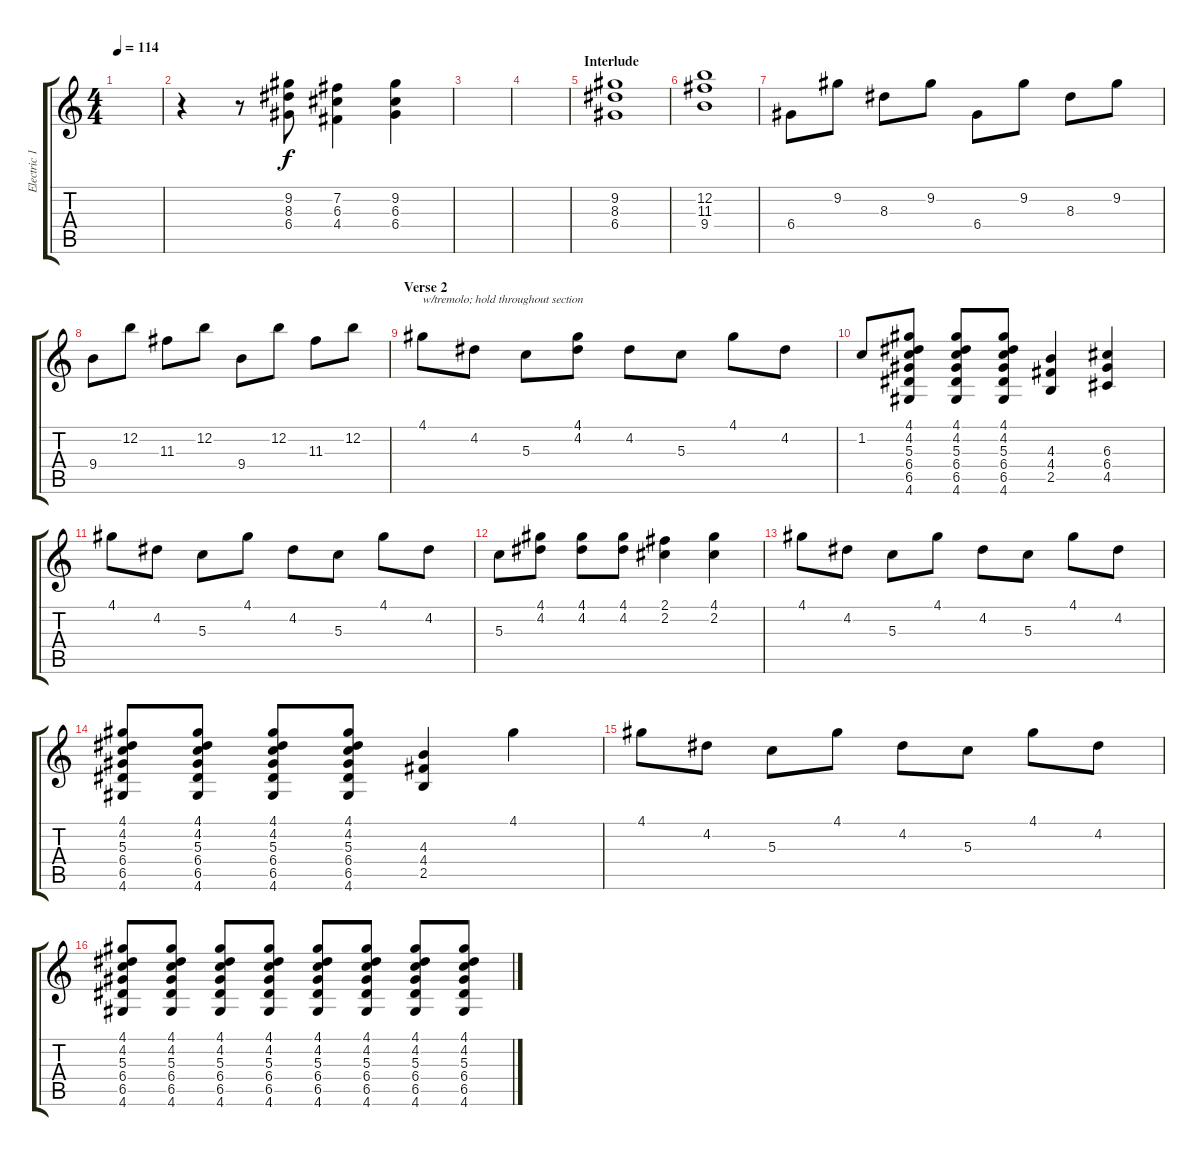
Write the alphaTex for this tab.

\track ("Electric 1" "Electric 1") {instrument distortionguitar}
\staff {score tabs}
\tuning (E4 B3 G3 D3 A2 E2) {hide}
\ts (4 4)
\tempo 114
\clef g2
\ks c
|
r.4 r.8 (9.2 8.3 6.4).8 (7.2 6.3 4.4).4 (9.2 6.3 6.4).4 |
|
|
\section ("" "Interlude")
(9.2 8.3 6.4).1 |
(12.2 11.3 9.4).1 |
6.4.8 9.2.8 8.3.8 9.2.8 6.4.8 9.2.8 8.3.8 9.2.8 |
9.4.8 12.2.8 11.3.8 12.2.8 9.4.8 12.2.8 11.3.8 12.2.8 |
\section ("" "Verse 2")
4.1.8{txt "w/tremolo; hold throughout section"} 4.2.8 5.3.8 (4.1 4.2).8 4.2.8 5.3.8 4.1.8 4.2.8 |
1.2.8 (4.1 4.2 5.3 6.4 6.5 4.6).8 (4.1 4.2 5.3 6.4 6.5 4.6).8 (4.1 4.2 5.3 6.4 6.5 4.6).8 (4.3 4.4 2.5).4 (6.3 6.4 4.5).4 |
4.1.8 4.2.8 5.3.8 4.1.8 4.2.8 5.3.8 4.1.8 4.2.8 |
5.3.8 (4.1 4.2).8 (4.1 4.2).8 (4.1 4.2).8 (2.1 2.2).4 (4.1 2.2).4 |
4.1.8 4.2.8 5.3.8 4.1.8 4.2.8 5.3.8 4.1.8 4.2.8 |
(4.1 4.2 5.3 6.4 6.5 4.6).8 (4.1 4.2 5.3 6.4 6.5 4.6).8 (4.1 4.2 5.3 6.4 6.5 4.6).8 (4.1 4.2 5.3 6.4 6.5 4.6).8 (4.3 4.4 2.5).4 4.1.4 |
4.1.8 4.2.8 5.3.8 4.1.8 4.2.8 5.3.8 4.1.8 4.2.8 |
(4.1 4.2 5.3 6.4 6.5 4.6).8 (4.1 4.2 5.3 6.4 6.5 4.6).8 (4.1 4.2 5.3 6.4 6.5 4.6).8 (4.1 4.2 5.3 6.4 6.5 4.6).8 (4.1 4.2 5.3 6.4 6.5 4.6).8 (4.1 4.2 5.3 6.4 6.5 4.6).8 (4.1 4.2 5.3 6.4 6.5 4.6).8 (4.1 4.2 5.3 6.4 6.5 4.6).8
